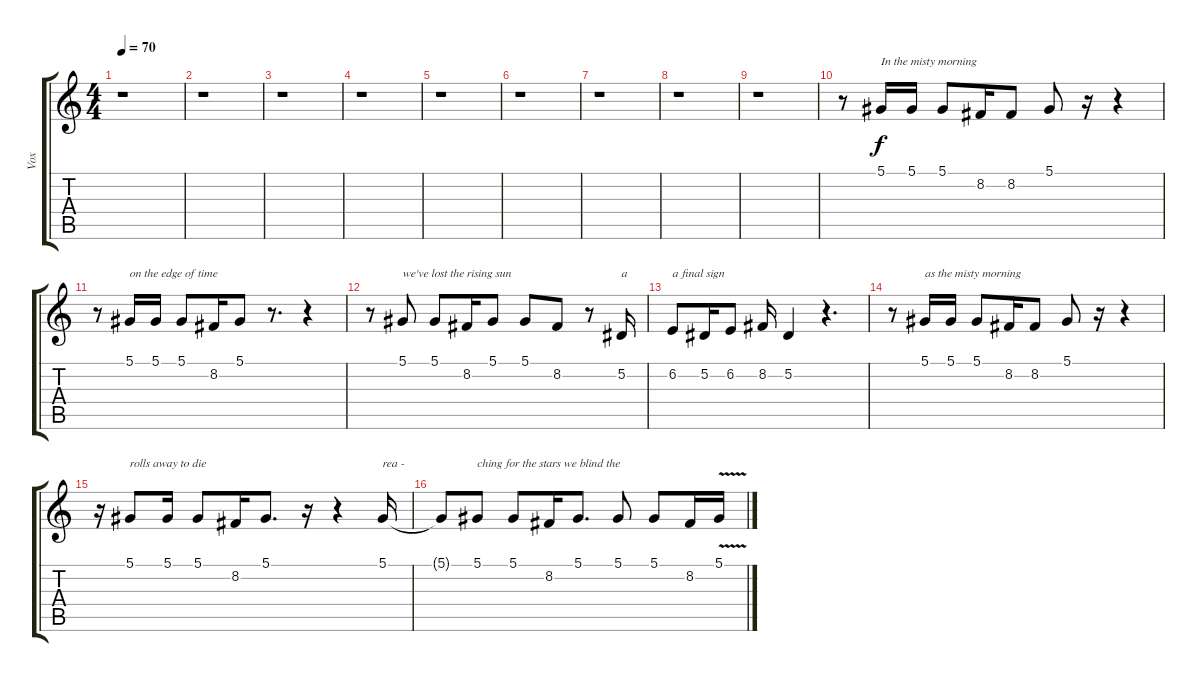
\track ("Vox" "Vox") {instrument englishhorn}
\staff {score tabs}
\tuning (Eb4 Bb3 Gb3 Db3 Ab2 Eb2) {hide}
\ts (4 4)
\tempo 70
\clef g2
\ks c
r.1{dy f} |
r.1 |
r.1 |
r.1 |
r.1 |
r.1 |
r.1 |
r.1 |
r.1 |
r.8 5.1.16{txt "In the misty morning" volume 11} 5.1.16 5.1.8 8.2.16 8.2.8 5.1.8 r.16 r.4 |
r.8 5.1.16{txt "on the edge of time"} 5.1.16 5.1.8 8.2.16 5.1.8 r.8{d} r.4 |
r.8 5.1.8{txt "we've lost the rising sun"} 5.1.8 8.2.16 5.1.8 5.1.8 8.2.8 r.8 5.2.16{txt "a"} |
6.2.8{txt "a final sign"} 5.2.16 6.2.8 8.2.16 5.2.4 r.4{d} |
r.8 5.1.16{txt "as the misty morning"} 5.1.16 5.1.8 8.2.16 8.2.8 5.1.8 r.16 r.4 |
r.16 5.1.8{txt "rolls away to die"} 5.1.16 5.1.8 8.2.16 5.1.8{d} r.16 r.4 5.1.16{txt "rea -"} |
5.1{t}.8 5.1.8{txt "ching for the stars we blind the"} 5.1.8 8.2.16 5.1.8{d} 5.1.8 5.1.8 8.2.16 5.1{v}.16
